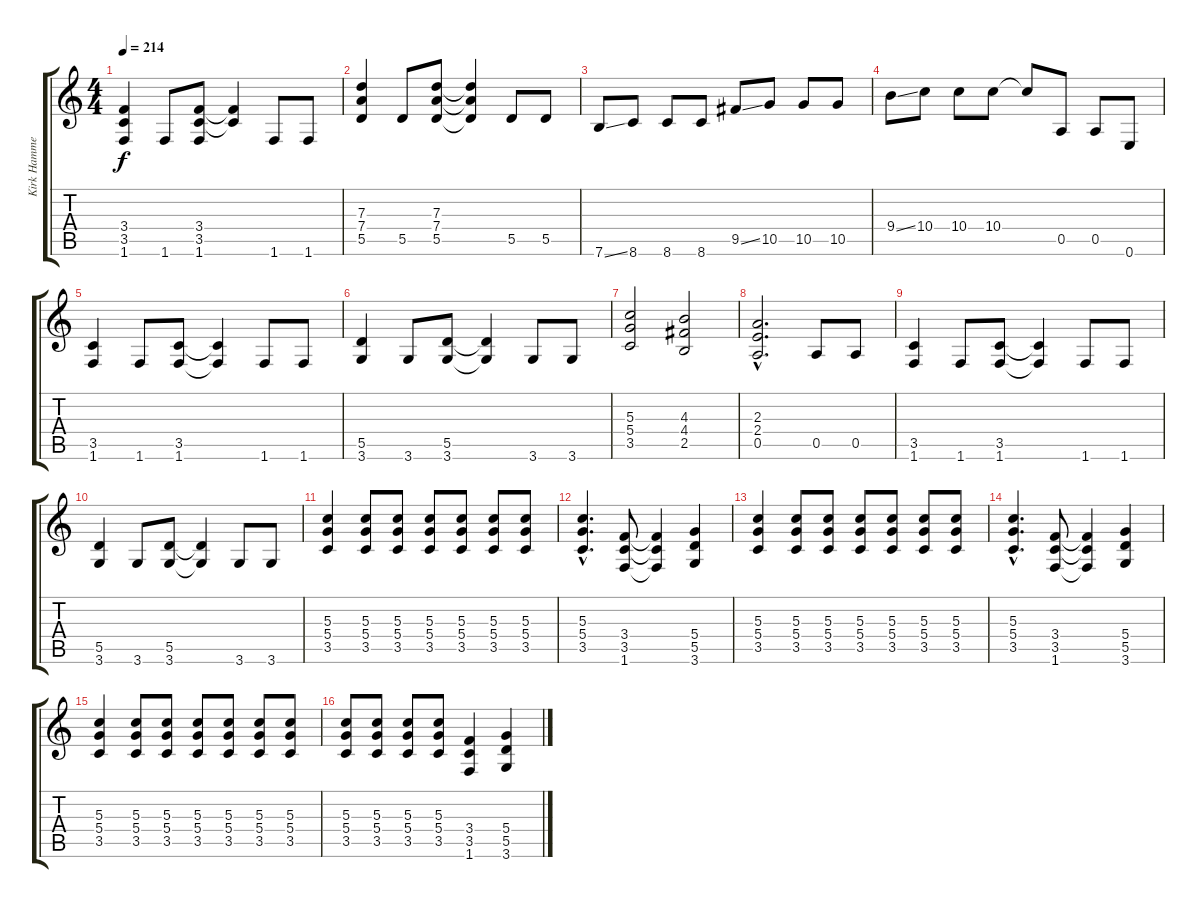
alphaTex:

\track ("Kirk Hammet" "Kirk Hamme") {instrument distortionguitar}
\staff {score tabs}
\tuning (E4 B3 G3 D3 A2 E2) {hide}
\ts (4 4)
\tempo 214
\clef g2
\ks c
(3.4 3.5 1.6).4{dy f} 1.6.8 (3.4 3.5 1.6).8 (3.4{t} 3.5{t}).4 1.6.8 1.6.8 |
(7.3 7.4 5.5).4 5.5.8 (7.3 7.4 5.5).8 (7.3{t} 7.4{t} 5.5{t}).4 5.5.8 5.5.8 |
7.6{ss}.8{volume 16} 8.6.8 8.6.8 8.6.8 9.5{ss}.8 10.5.8 10.5.8 10.5.8 |
9.4{ss}.8 10.4.8 10.4.8 10.4.8 10.4{t}.8 0.5.8 0.5.8 0.6.8 |
(3.5 1.6).4{volume 13} 1.6.8 (3.5 1.6).8 (3.5{t} 1.6{t}).4 1.6.8 1.6.8 |
(5.5 3.6).4 3.6.8 (5.5 3.6).8 (5.5{t} 3.6{t}).4 3.6.8 3.6.8 |
(5.3 5.4 3.5).2 (4.3 4.4 2.5).2 |
(2.3{hac} 2.4{hac} 0.5{hac}).2{d} 0.5.8 0.5.8 |
(3.5 1.6).4 1.6.8 (3.5 1.6).8 (3.5{t} 1.6{t}).4 1.6.8 1.6.8 |
(5.5 3.6).4 3.6.8 (5.5 3.6).8 (5.5{t} 3.6{t}).4 3.6.8 3.6.8 |
(5.3 5.4 3.5).4 (5.3 5.4 3.5).8 (5.3 5.4 3.5).8 (5.3 5.4 3.5).8 (5.3 5.4 3.5).8 (5.3 5.4 3.5).8 (5.3 5.4 3.5).8 |
(5.3{hac} 5.4{hac} 3.5{hac}).4{d} (3.4 3.5 1.6).8 (3.4{t} 3.5{t} 1.6{t}).4 (5.4 5.5 3.6).4 |
(5.3 5.4 3.5).4 (5.3 5.4 3.5).8 (5.3 5.4 3.5).8 (5.3 5.4 3.5).8 (5.3 5.4 3.5).8 (5.3 5.4 3.5).8 (5.3 5.4 3.5).8 |
(5.3{hac} 5.4{hac} 3.5{hac}).4{d} (3.4 3.5 1.6).8 (3.4{t} 3.5{t} 1.6{t}).4 (5.4 5.5 3.6).4 |
(5.3 5.4 3.5).4 (5.3 5.4 3.5).8 (5.3 5.4 3.5).8 (5.3 5.4 3.5).8 (5.3 5.4 3.5).8 (5.3 5.4 3.5).8 (5.3 5.4 3.5).8 |
(5.3 5.4 3.5).8 (5.3 5.4 3.5).8 (5.3 5.4 3.5).8 (5.3 5.4 3.5).8 (3.4 3.5 1.6).4 (5.4 5.5 3.6).4
